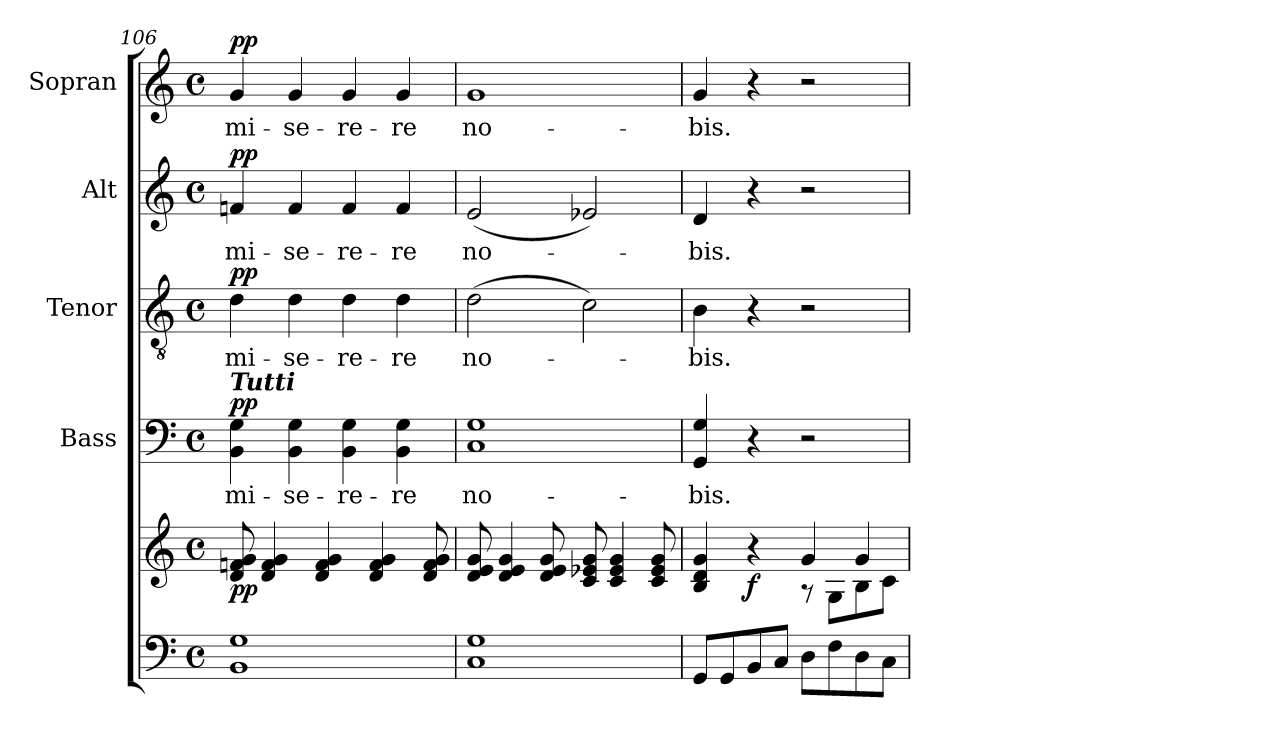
**kern	**kern	**dynam	**kern	**text	**dynam	**kern	**text	**dynam	**kern	**text	**dynam	**kern	**text	**dynam
*part5	*part5	*part5	*part4	*part4	*part4	*part3	*part3	*part3	*part2	*part2	*part2	*part1	*part1	*part1
*staff6	*staff5	*staff5/6	*staff4	*staff4	*staff4	*staff3	*staff3	*staff3	*staff2	*staff2	*staff2	*staff1	*staff1	*staff1
*	*	*	*I"Bass	*	*	*I"Tenor	*	*	*I"Alt	*	*	*I"Sopran	*	*
*	*	*	*I'B.	*	*	*I'T.	*	*	*I'A.	*	*	*I'S.	*	*
!!LO:LB:g=z
*clefF4	*clefG2	*	*clefF4	*	*	*clefGv2	*	*	*clefG2	*	*	*clefG2	*	*
*k[]	*k[]	*	*k[]	*	*	*k[]	*	*	*k[]	*	*	*k[]	*	*
*C:	*C:	*	*C:	*	*	*C:	*	*	*C:	*	*	*C:	*	*
*M4/4	*M4/4	*	*M4/4	*	*	*M4/4	*	*	*M4/4	*	*	*M4/4	*	*
*met(c)	*met(c)	*	*met(c)	*	*	*met(c)	*	*	*met(c)	*	*	*met(c)	*	*
=106	=106	=106	=106	=106	=106	=106	=106	=106	=106	=106	=106	=106	=106	=106
!	!	!	!LO:TX:a:Bi:t=Tutti	!	!	!	!	!	!	!	!	!	!	!
!	!	!LO:DY:b	!	!LO:LY:b	!LO:DY:a	!	!LO:LY:b	!LO:DY:a	!	!LO:LY:b	!LO:DY:a	!	!LO:LY:b	!LO:DY:a
1BB 1G	8d/ 8fn/ 8g/	pp	4BB\ 4G\	mi-	pp	4d\	mi-	pp	4fn/	mi-	pp	4g/	mi-	pp
.	4d/ 4f/ 4g/	.	.	.	.	.	.	.	.	.	.	.	.	.
!	!	!	!	!LO:LY:b	!	!	!LO:LY:b	!	!	!LO:LY:b	!	!	!LO:LY:b	!
.	.	.	4BB\ 4G\	-se-	.	4d\	-se-	.	4f/	-se-	.	4g/	-se-	.
.	4d/ 4f/ 4g/	.	.	.	.	.	.	.	.	.	.	.	.	.
!	!	!	!	!LO:LY:b	!	!	!LO:LY:b	!	!	!LO:LY:b	!	!	!LO:LY:b	!
.	.	.	4BB\ 4G\	-re-	.	4d\	-re-	.	4f/	-re-	.	4g/	-re-	.
.	4d/ 4f/ 4g/	.	.	.	.	.	.	.	.	.	.	.	.	.
!	!	!	!	!LO:LY:b	!	!	!LO:LY:b	!	!	!LO:LY:b	!	!	!LO:LY:b	!
.	.	.	4BB\ 4G\	-re	.	4d\	-re	.	4f/	-re	.	4g/	-re	.
.	8d/ 8f/ 8g/	.	.	.	.	.	.	.	.	.	.	.	.	.
=107	=107	=107	=107	=107	=107	=107	=107	=107	=107	=107	=107	=107	=107	=107
!	!	!	!	!LO:LY:b	!	!	!LO:LY:b	!	!	!LO:LY:b	!	!	!LO:LY:b	!
1C 1G	8d/ 8e/ 8g/	.	1C 1G	no-	.	(>2d\	no-	.	(<2e/	no-	.	1g	no-	.
.	4d/ 4e/ 4g/	.	.	.	.	.	.	.	.	.	.	.	.	.
.	8d/ 8e/ 8g/	.	.	.	.	.	.	.	.	.	.	.	.	.
.	8c/ 8e-X/ 8g/	.	.	.	.	2c\)	.	.	2e-X/)	.	.	.	.	.
.	4c/ 4e-/ 4g/	.	.	.	.	.	.	.	.	.	.	.	.	.
.	8c/ 8e-/ 8g/	.	.	.	.	.	.	.	.	.	.	.	.	.
=108	=108	=108	=108	=108	=108	=108	=108	=108	=108	=108	=108	=108	=108	=108
*	*^	*	*	*	*	*	*	*	*	*	*	*	*	*
!	!	!	!	!	!LO:LY:b	!	!	!LO:LY:b	!	!	!LO:LY:b	!	!	!LO:LY:b	!
8GG/L	4B/ 4d/ 4g/	2ryy	.	4GG/ 4G/	-bis.	.	4B\	-bis.	.	4d/	-bis.	.	4g/	-bis.	.
8GG/	.	.	.	.	.	.	.	.	.	.	.	.	.	.	.
!	!	!	!LO:DY:b	!	!	!	!	!	!	!	!	!	!	!	!
8BB/	4r	.	f	4r	.	.	4r	.	.	4r	.	.	4r	.	.
8C/J	.	.	.	.	.	.	.	.	.	.	.	.	.	.	.
8D\L	4g/	8rA	.	2r	.	.	2r	.	.	2r	.	.	2r	.	.
8F\	.	8G\L	.	.	.	.	.	.	.	.	.	.	.	.	.
8D\	4g/	8B\	.	.	.	.	.	.	.	.	.	.	.	.	.
8C\J	.	8c\J	.	.	.	.	.	.	.	.	.	.	.	.	.
*	*v	*v	*	*	*	*	*	*	*	*	*	*	*	*	*
=	=	=	=	=	=	=	=	=	=	=	=	=	=	=
*-	*-	*-	*-	*-	*-	*-	*-	*-	*-	*-	*-	*-	*-	*-
